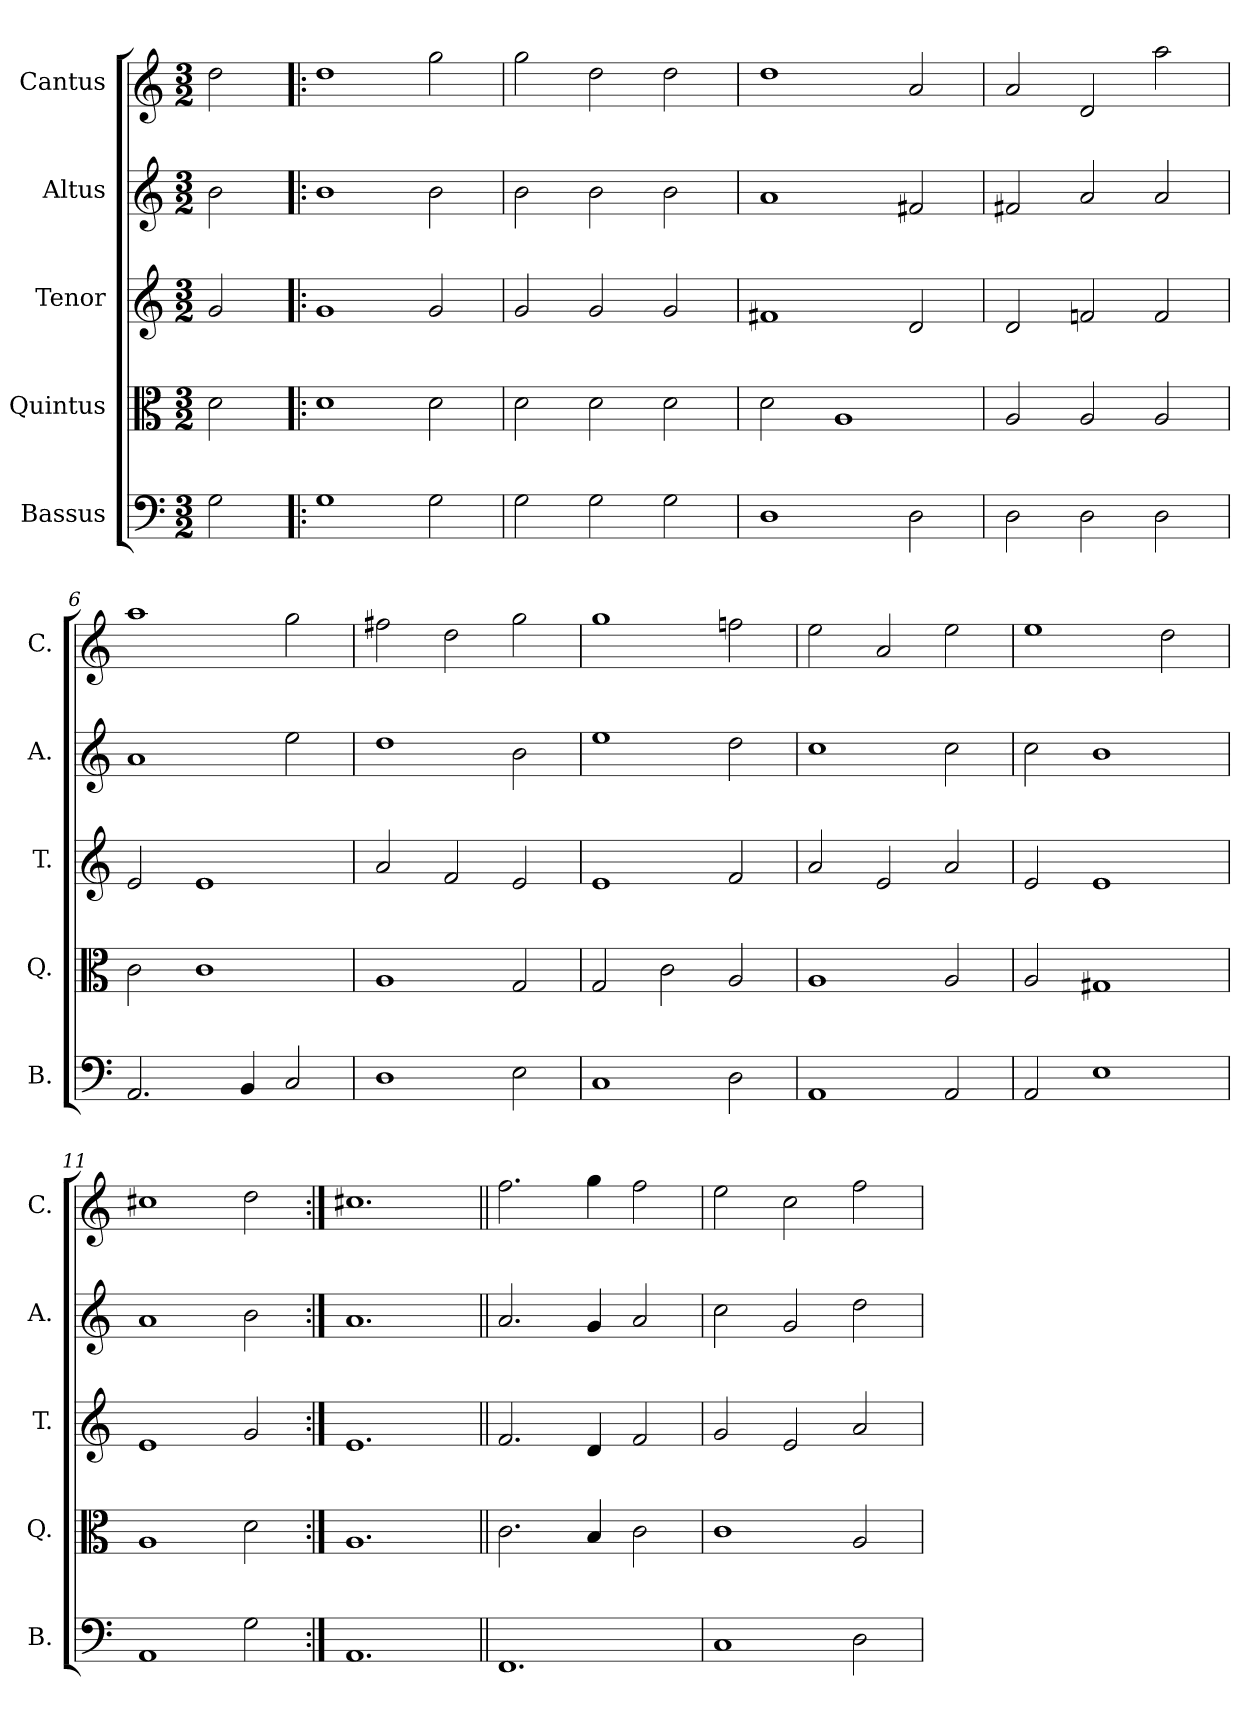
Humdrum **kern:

**kern	**kern	**kern	**kern	**kern
*part5	*part4	*part3	*part2	*part1
*staff5	*staff4	*staff3	*staff2	*staff1
*I"Bassus	*I"Quintus	*I"Tenor	*I"Altus	*I"Cantus
*I'B.	*I'Q.	*I'T.	*I'A.	*I'C.
*clefF4	*clefC3	*clefG2	*clefG2	*clefG2
*k[]	*k[]	*k[]	*k[]	*k[]
*C:	*C:	*C:	*C:	*C:
*M3/2	*M3/2	*M3/2	*M3/2	*M3/2
=1	=1	=1	=1	=1
2G\	2d\	2g/	2b\	2dd\
=2!|:	=2!|:	=2!|:	=2!|:	=2!|:
1G\	1d\	1g/	1b\	1dd\
2G\	2d\	2g/	2b\	2gg\
=3	=3	=3	=3	=3
2G\	2d\	2g/	2b\	2gg\
2G\	2d\	2g/	2b\	2dd\
2G\	2d\	2g/	2b\	2dd\
=4	=4	=4	=4	=4
1D\	2d\	1f#X/	1a/	1dd\
.	1A/	.	.	.
2D\	.	2d/	2f#X/	2a/
=5	=5	=5	=5	=5
2D\	2A/	2d/	2f#X/	2a/
2D\	2A/	2fn/	2a/	2d/
2D\	2A/	2f/	2a/	2aa\
=6	=6	=6	=6	=6
2.AA/	2c\	2e/	1a/	1aa\
.	1c\	1e/	.	.
4BB/	.	.	.	.
2C/	.	.	2ee\	2gg\
!!LO:LB:g=z
=7	=7	=7	=7	=7
1D\	1A/	2a/	1dd\	2ff#X\
.	.	2f/	.	2dd\
2E\	2G/	2e/	2b\	2gg\
=8	=8	=8	=8	=8
1C/	2G/	1e/	1ee\	1gg\
.	2c\	.	.	.
2D\	2A/	2f/	2dd\	2ffn\
=9	=9	=9	=9	=9
1AA/	1A/	2a/	1cc\	2ee\
.	.	2e/	.	2a/
2AA/	2A/	2a/	2cc\	2ee\
=10	=10	=10	=10	=10
2AA/	2A/	2e/	2cc\	1ee\
1E\	1G#X/	1e/	1b\	.
.	.	.	.	2dd\
=11	=11	=11	=11	=11
1AA/	1A/	1e/	1a/	1cc#X\
2G\	2d\	2g/	2b\	2dd\
=12:|!	=12:|!	=12:|!	=12:|!	=12:|!
1.AA/	1.A/	1.e/	1.a/	1.cc#X\
!!LO:PB:g=z
=13||	=13||	=13||	=13||	=13||
1.FF/	2.c\	2.f/	2.a/	2.ff\
.	4B/	4d/	4g/	4gg\
.	2c\	2f/	2a/	2ff\
=14	=14	=14	=14	=14
1C/	1c\	2g/	2cc\	2ee\
.	.	2e/	2g/	2cc\
2D\	2A/	2a/	2dd\	2ff\
=	=	=	=	=
*-	*-	*-	*-	*-
